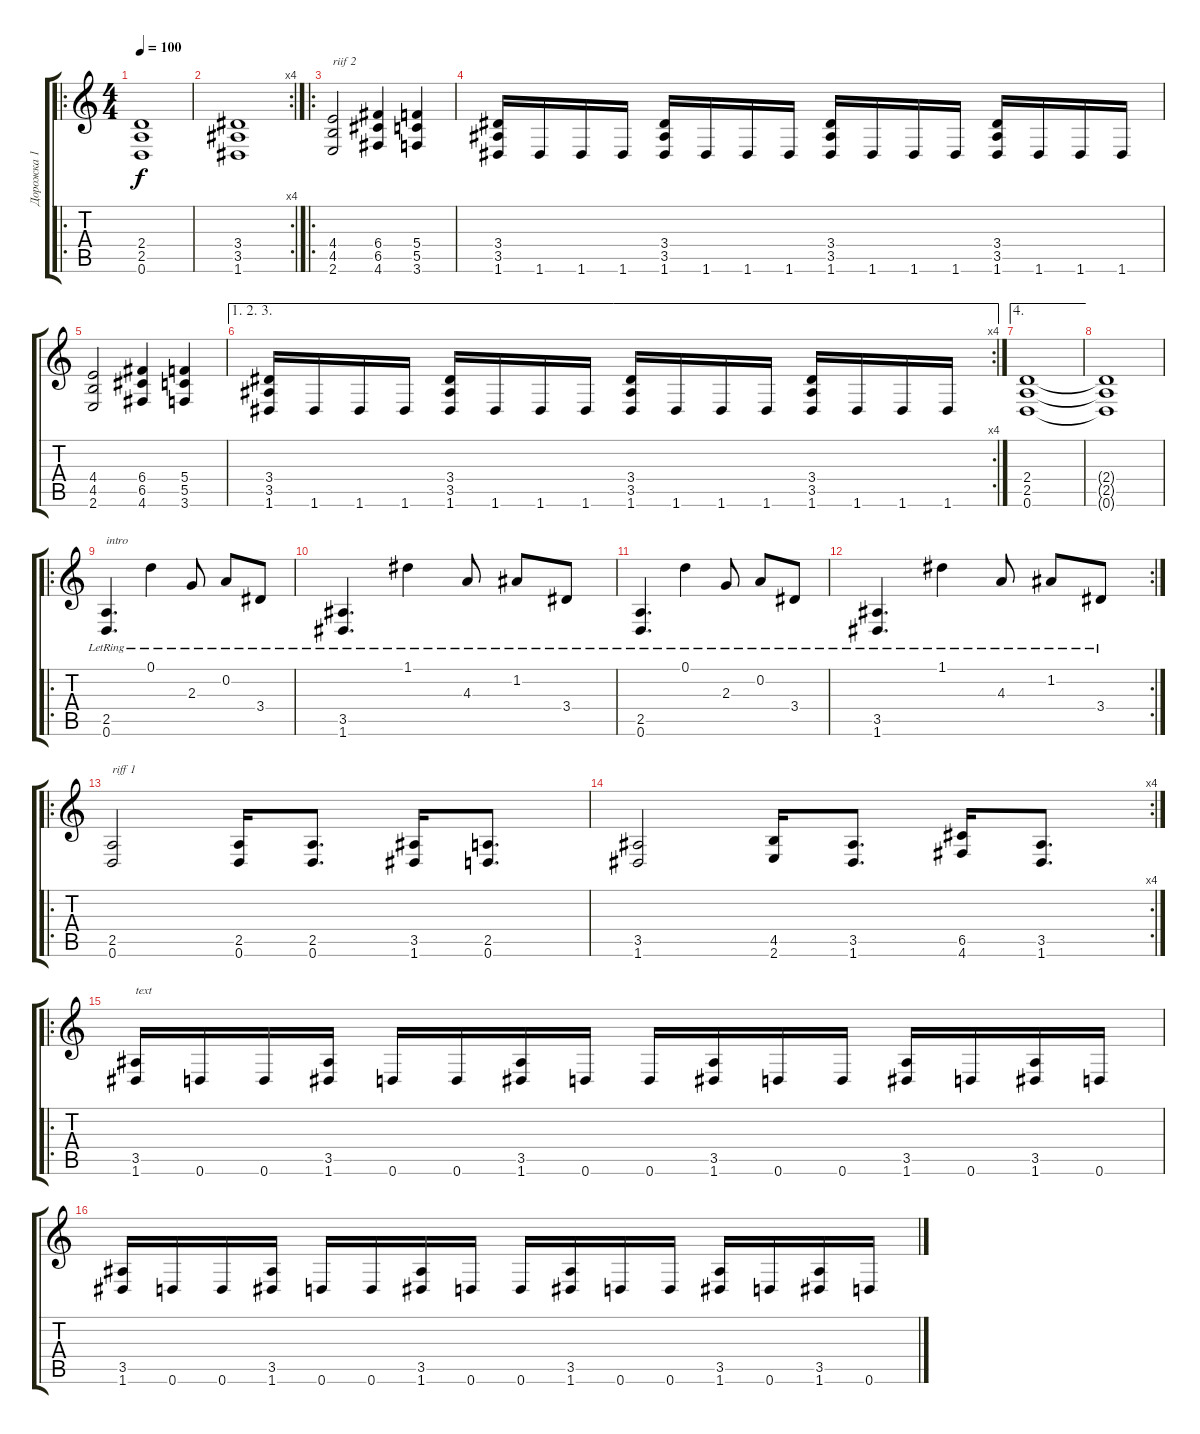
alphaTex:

\track ("Дорожка 1" "Дорожка 1") {instrument distortionguitar}
\staff {score tabs}
\tuning (D4 A3 F3 C3 G2 D2) {hide}
\ro
\ts (4 4)
\tempo 100
\clef g2
\ks c
(2.4 2.5 0.6).1{dy f} |
\rc 4
(3.4 3.5 1.6).1 |
\ro
(4.4 4.5 2.6).2{txt "riif 2"} (6.4 6.5 4.6).4 (5.4 5.5 3.6).4 |
(3.4 3.5 1.6).16 1.6.16 1.6.16 1.6.16 (3.4 3.5 1.6).16 1.6.16 1.6.16 1.6.16 (3.4 3.5 1.6).16 1.6.16 1.6.16 1.6.16 (3.4 3.5 1.6).16 1.6.16 1.6.16 1.6.16 |
(4.4 4.5 2.6).2 (6.4 6.5 4.6).4 (5.4 5.5 3.6).4 |
\ae (1 2 3)
\rc 4
(3.4 3.5 1.6).16 1.6.16 1.6.16 1.6.16 (3.4 3.5 1.6).16 1.6.16 1.6.16 1.6.16 (3.4 3.5 1.6).16 1.6.16 1.6.16 1.6.16 (3.4 3.5 1.6).16 1.6.16 1.6.16 1.6.16 |
\ae 4
(2.4 2.5 0.6).1 |
(2.4{t} 2.5{t} 0.6{t}).1 |
\ro
(2.5{lr} 0.6{lr}).4{d txt "intro"} 0.1{lr}.4 2.3{lr}.8 0.2{lr}.8 3.4{lr}.8 |
(3.5{lr} 1.6{lr}).4{d} 1.1{lr}.4 4.3{lr}.8 1.2{lr}.8 3.4{lr}.8 |
(2.5{lr} 0.6{lr}).4{d} 0.1{lr}.4 2.3{lr}.8 0.2{lr}.8 3.4{lr}.8 |
\rc 2
(3.5{lr} 1.6{lr}).4{d} 1.1{lr}.4 4.3{lr}.8 1.2{lr}.8 3.4{lr}.8 |
\ro
(2.5 0.6).2{txt "riff 1"} (2.5 0.6).16 (2.5 0.6).8{d} (3.5 1.6).16 (2.5 0.6).8{d} |
\rc 4
(3.5 1.6).2 (4.5 2.6).16 (3.5 1.6).8{d} (6.5 4.6).16 (3.5 1.6).8{d} |
\ro
(3.5 1.6).16{txt "text"} 0.6.16 0.6.16 (3.5 1.6).16 0.6.16 0.6.16 (3.5 1.6).16 0.6.16 0.6.16 (3.5 1.6).16 0.6.16 0.6.16 (3.5 1.6).16 0.6.16 (3.5 1.6).16 0.6.16 |
(3.5 1.6).16 0.6.16 0.6.16 (3.5 1.6).16 0.6.16 0.6.16 (3.5 1.6).16 0.6.16 0.6.16 (3.5 1.6).16 0.6.16 0.6.16 (3.5 1.6).16 0.6.16 (3.5 1.6).16 0.6.16
